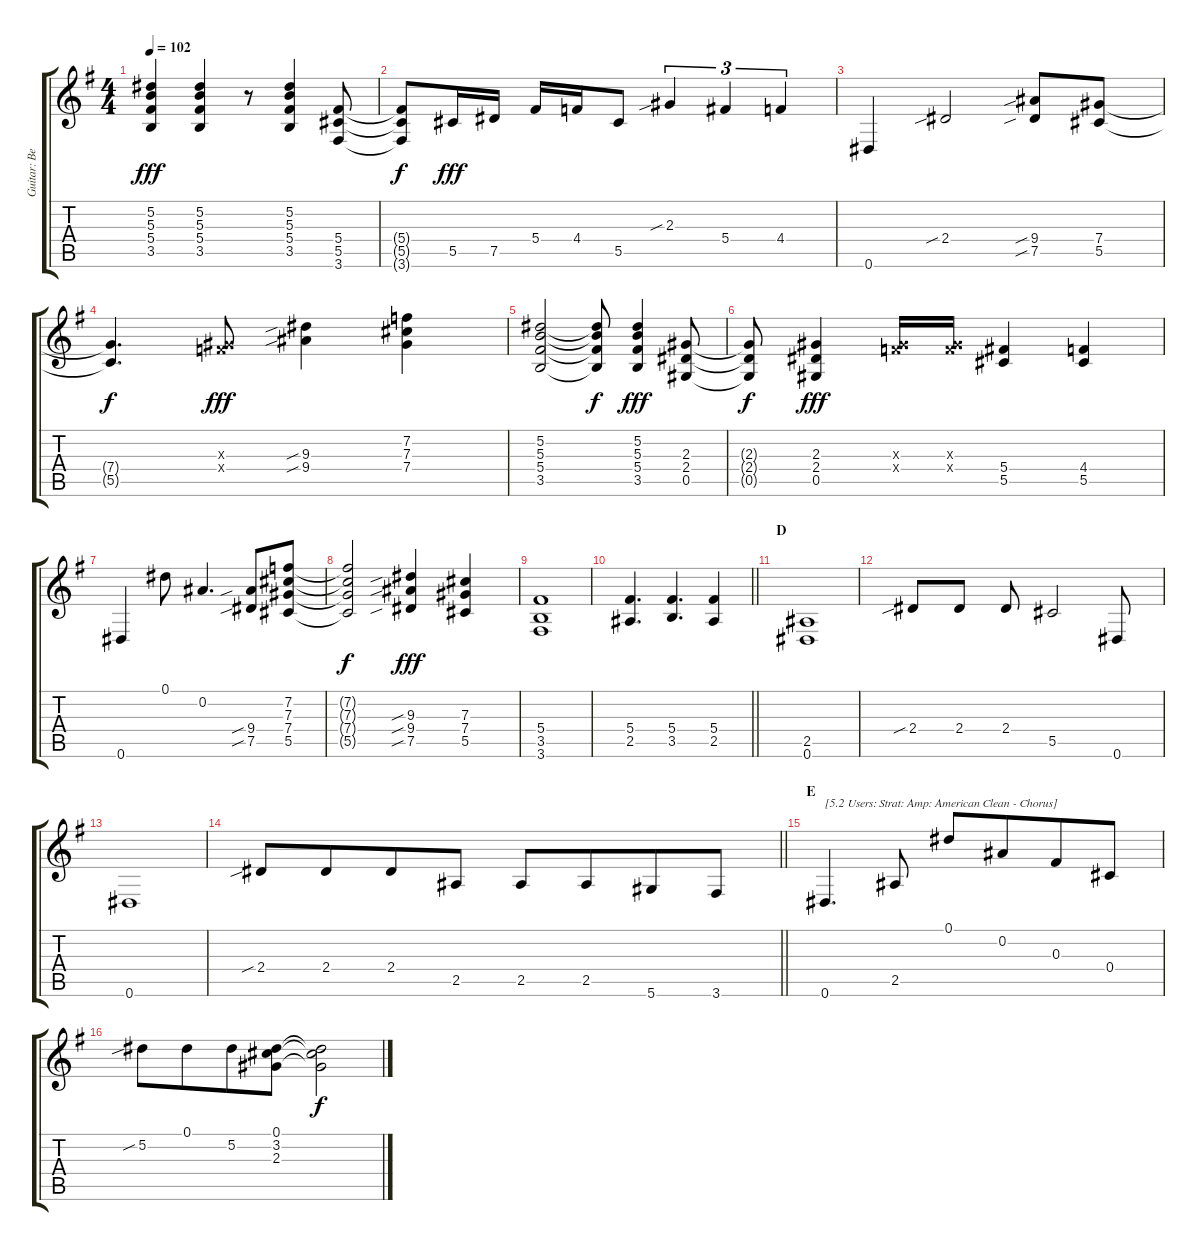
\track ("Guitar: Ben" "Guitar: Be") {instrument electricguitarclean}
\staff {score tabs}
\tuning (Eb4 Bb3 Gb3 Db3 Ab2 Eb2) {hide}
\ts (4 4)
\tempo 102
\clef g2
\ks g
(5.2 5.3 5.4 3.5).4{dy fff} (5.2 5.3 5.4 3.5).4 r.8 (5.2 5.3 5.4 3.5).4 (5.4 5.5 3.6).8 |
(5.4{t} 5.5{t} 3.6{t}).8{dy f} 5.5.16{dy fff} 7.5.16 5.4.16 4.4.16 5.5.8 2.3{sib}.4{tu (3 2)} 5.4.4{tu (3 2)} 4.4.4{tu (3 2)} |
0.6.4 2.4{sib}.2 (9.4{sib} 7.5{sib}).8 (7.4 5.5).8 |
(7.4{t} 5.5{t}).4{d dy f} (2.3{x} 4.4{x}).8{dy fff} (9.3{sib} 9.4{sib}).4 (7.2 7.3 7.4).4 |
(5.2 5.3 5.4 3.5).2 (5.2{t} 5.3{t} 5.4{t} 3.5{t}).8{dy f} (5.2 5.3 5.4 3.5).4{dy fff} (2.3 2.4 0.5).8 |
(2.3{t} 2.4{t} 0.5{t}).8{dy f} (2.3 2.4 0.5).4{dy fff} (2.3{x} 4.4{x}).16 (2.3{x} 4.4{x}).16 (5.4 5.5).4 (4.4 5.5).4 |
0.6.4 0.1.8 0.2.4{d} (9.4{sib} 7.5{sib}).8 (7.2 7.3 7.4 5.5).8 |
(7.2{t} 7.3{t} 7.4{t} 5.5{t}).2{dy f} (9.3{sib} 9.4{sib} 7.5{sib}).4{dy fff} (7.3 7.4 5.5).4 |
(5.4 3.5 3.6).1 |
\barLineRight lightlight
(5.4 2.5).4{d} (5.4 3.5).4{d} (5.4 2.5).4 |
\section ("" "D")
(2.5 0.6).1 |
2.4{sib}.8 2.4.8 2.4.8 5.5.2 0.6.8 |
0.6.1 |
\barLineRight lightlight
2.4{sib}.8 2.4.8{beam merge} 2.4.8 2.5.8 2.5.8 2.5.8{beam merge} 5.6.8 3.6.8 |
\section ("" "E")
0.6.4{d txt "[5.2 Users: Strat: Amp: American Clean - Chorus]" volume 13 instrument electricguitarclean} 2.5.8 0.1.8 0.2.8{beam merge} 0.3.8 0.4.8 |
5.2{sib}.8 0.1.8{beam merge} 5.2.8 (0.1 3.2 2.3).8 (0.1{t} 3.2{t} 2.3{t}).2{dy f}
